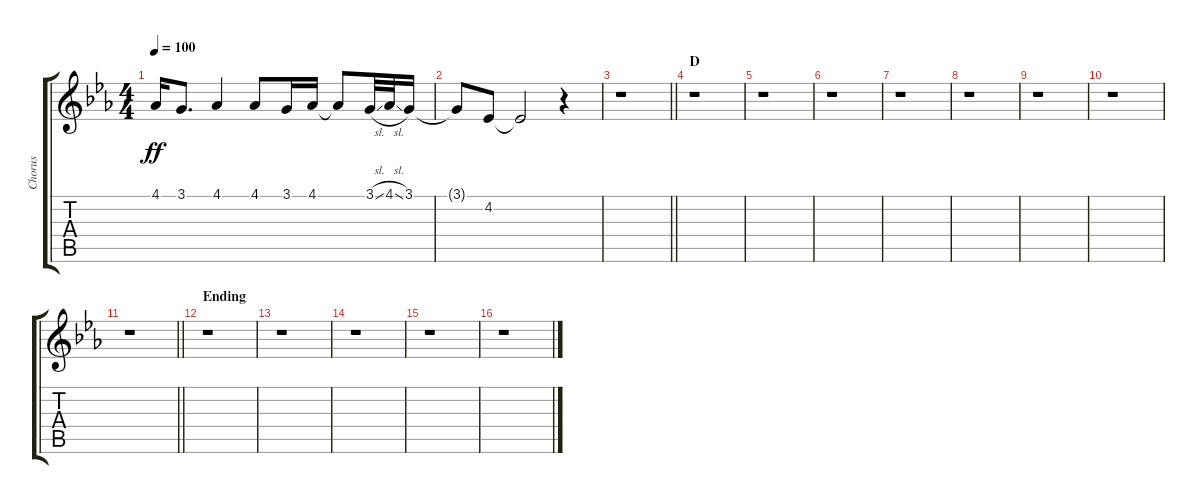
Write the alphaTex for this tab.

\track ("Chorus" "Chorus") {instrument voiceoohs}
\staff {score tabs}
\tuning (E4 B3 G3 D3 A2 E2) {hide}
\ts (4 4)
\tempo 100
\clef g2
\ks eb
4.1{t}.16{dy ff} 3.1.8{d} 4.1.4 4.1.8 3.1.16 4.1.16 4.1{t}.8 3.1{sl}.32 4.1{sl}.32 3.1.16 |
3.1{t}.8 4.2.8 4.2{t}.2 r.4 |
\barLineRight lightlight
r.1 |
\section ("" "D")
r.1 |
r.1 |
r.1 |
r.1 |
r.1 |
r.1 |
r.1 |
\barLineRight lightlight
r.1 |
\section ("" "Ending")
r.1 |
r.1 |
r.1 |
r.1 |
r.1
